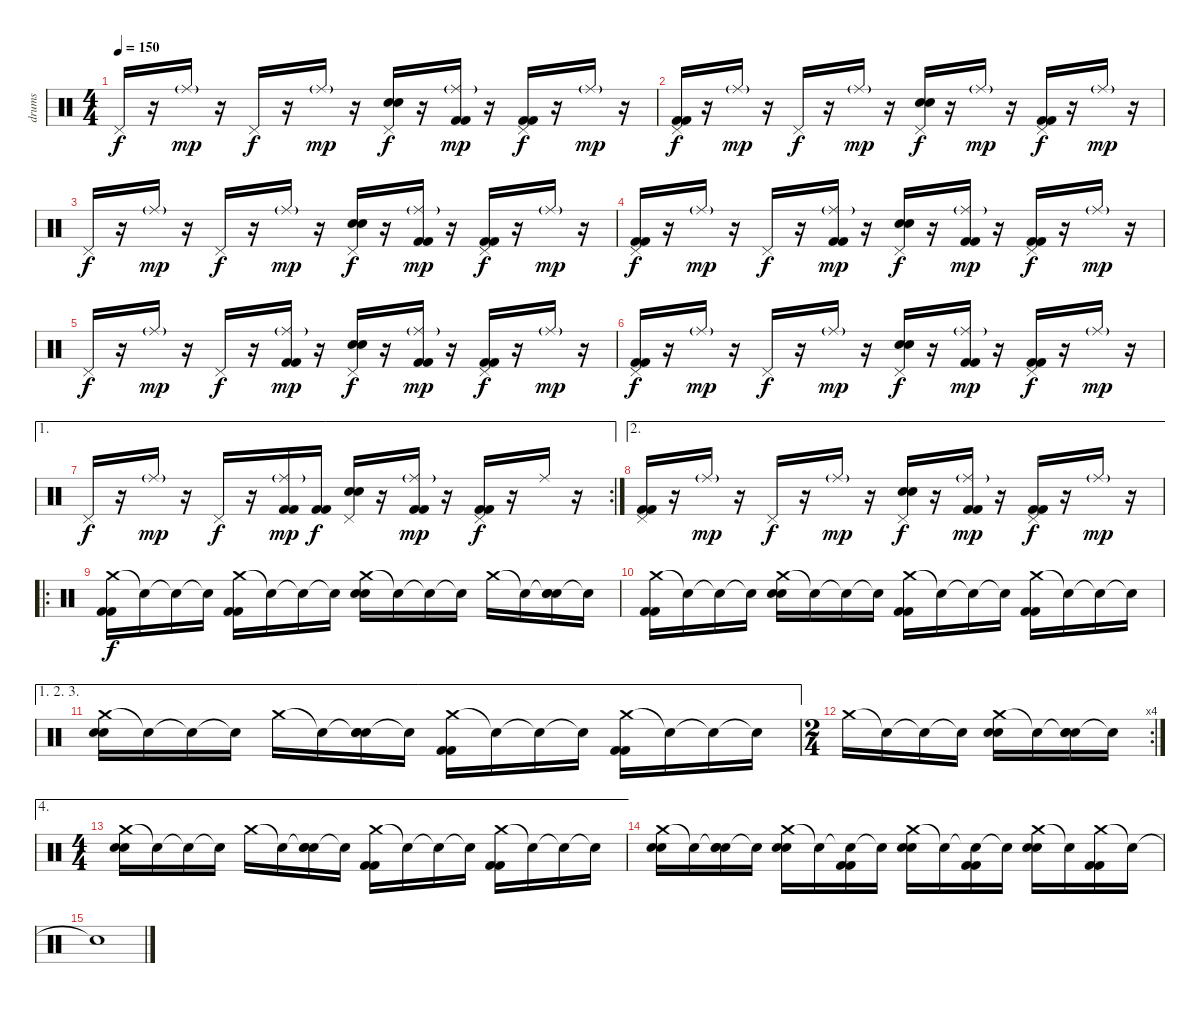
\track ("drums" "drums") {instrument percussion}
\staff {score}
\articulation defaults
\ts (4 4)
\tempo 150
\clef neutral
\ks c "Pedal Hi-Hat (hit)".16{dy f}
r.16 "Ride (middle)"{g}.16{dy mp} r.16 "Pedal Hi-Hat (hit)".16{dy f} r.16 "Ride (middle)"{g}.16{dy mp} r.16 ("Pedal Hi-Hat (hit)" "Electric Snare (hit)" "Electric Snare (hit)").16{dy f} r.16 ("Ride (middle)"{g} "Kick (hit) 2" "Kick (hit) 2").16{dy mp} r.16 ("Pedal Hi-Hat (hit)" "Kick (hit) 2" "Kick (hit) 2").16{dy f} r.16 "Ride (middle)"{g}.16{dy mp} r.16 |
("Pedal Hi-Hat (hit)" "Kick (hit) 2" "Kick (hit) 2").16{dy f} r.16 "Ride (middle)"{g}.16{dy mp} r.16 "Pedal Hi-Hat (hit)".16{dy f} r.16 "Ride (middle)"{g}.16{dy mp} r.16 ("Pedal Hi-Hat (hit)" "Electric Snare (hit)" "Electric Snare (hit)").16{dy f} r.16 "Ride (middle)"{g}.16{dy mp} r.16 ("Pedal Hi-Hat (hit)" "Kick (hit) 2" "Kick (hit) 2").16{dy f} r.16 "Ride (middle)"{g}.16{dy mp} r.16 |
"Pedal Hi-Hat (hit)".16{dy f} r.16 "Ride (middle)"{g}.16{dy mp} r.16 "Pedal Hi-Hat (hit)".16{dy f} r.16 "Ride (middle)"{g}.16{dy mp} r.16 ("Pedal Hi-Hat (hit)" "Electric Snare (hit)" "Electric Snare (hit)").16{dy f} r.16 ("Ride (middle)"{g} "Kick (hit) 2" "Kick (hit) 2").16{dy mp} r.16 ("Pedal Hi-Hat (hit)" "Kick (hit) 2" "Kick (hit) 2").16{dy f} r.16 "Ride (middle)"{g}.16{dy mp} r.16 |
("Pedal Hi-Hat (hit)" "Kick (hit) 2" "Kick (hit) 2").16{dy f} r.16 "Ride (middle)"{g}.16{dy mp} r.16 "Pedal Hi-Hat (hit)".16{dy f} r.16 ("Ride (middle)"{g} "Kick (hit) 2" "Kick (hit) 2").16{dy mp} r.16 ("Pedal Hi-Hat (hit)" "Electric Snare (hit)" "Electric Snare (hit)").16{dy f} r.16 ("Ride (middle)"{g} "Kick (hit) 2" "Kick (hit) 2").16{dy mp} r.16 ("Pedal Hi-Hat (hit)" "Kick (hit) 2" "Kick (hit) 2").16{dy f} r.16 "Ride (middle)"{g}.16{dy mp} r.16 |
"Pedal Hi-Hat (hit)".16{dy f} r.16 "Ride (middle)"{g}.16{dy mp} r.16 "Pedal Hi-Hat (hit)".16{dy f} r.16 ("Ride (middle)"{g} "Kick (hit) 2" "Kick (hit) 2").16{dy mp} r.16 ("Pedal Hi-Hat (hit)" "Electric Snare (hit)" "Electric Snare (hit)").16{dy f} r.16 ("Ride (middle)"{g} "Kick (hit) 2" "Kick (hit) 2").16{dy mp} r.16 ("Pedal Hi-Hat (hit)" "Kick (hit) 2" "Kick (hit) 2").16{dy f} r.16 "Ride (middle)"{g}.16{dy mp} r.16 |
("Pedal Hi-Hat (hit)" "Kick (hit) 2" "Kick (hit) 2").16{dy f} r.16 "Ride (middle)"{g}.16{dy mp} r.16 "Pedal Hi-Hat (hit)".16{dy f} r.16 "Ride (middle)"{g}.16{dy mp} r.16 ("Pedal Hi-Hat (hit)" "Electric Snare (hit)" "Electric Snare (hit)").16{dy f} r.16 ("Ride (middle)"{g} "Kick (hit) 2" "Kick (hit) 2").16{dy mp} r.16 ("Pedal Hi-Hat (hit)" "Kick (hit) 2" "Kick (hit) 2").16{dy f} r.16 "Ride (middle)"{g}.16{dy mp} r.16 |
\ae 1
\rc 2 "Pedal Hi-Hat (hit)".16{dy f}
r.16 "Ride (middle)"{g}.16{dy mp} r.16 "Pedal Hi-Hat (hit)".16{dy f} r.16 ("Ride (middle)"{g} "Kick (hit) 2" "Kick (hit) 2").16{dy mp} ("Kick (hit) 2" "Kick (hit) 2").16{dy f} ("Pedal Hi-Hat (hit)" "Electric Snare (hit)" "Electric Snare (hit)").16 r.16 ("Ride (middle)"{g} "Kick (hit) 2" "Kick (hit) 2").16{dy mp} r.16 ("Pedal Hi-Hat (hit)" "Kick (hit) 2" "Kick (hit) 2").16{dy f} r.16 "Ride (middle)".16 r.16 |
\ae 2
("Pedal Hi-Hat (hit)" "Kick (hit) 2" "Kick (hit) 2").16 r.16 "Ride (middle)"{g}.16{dy mp} r.16 "Pedal Hi-Hat (hit)".16{dy f} r.16 "Ride (middle)"{g}.16{dy mp} r.16 ("Pedal Hi-Hat (hit)" "Electric Snare (hit)" "Electric Snare (hit)").16{dy f} r.16 ("Ride (middle)"{g} "Kick (hit) 2" "Kick (hit) 2").16{dy mp} r.16 ("Pedal Hi-Hat (hit)" "Kick (hit) 2" "Kick (hit) 2").16{dy f} r.16 "Ride (middle)"{g}.16{dy mp} r.16 |
\ro
("Crash medium (hit)" "Kick (hit) 2" "Kick (hit) 2").16{dy f} "Snare (hit)"{t}.16 "Snare (hit)"{t}.16 "Snare (hit)"{t}.16 ("Crash medium (hit)" "Kick (hit) 2" "Kick (hit) 2").16 "Snare (hit)"{t}.16 "Snare (hit)"{t}.16 "Snare (hit)"{t}.16 ("Crash medium (hit)" "Electric Snare (hit)" "Electric Snare (hit)").16 "Snare (hit)"{t}.16 "Snare (hit)"{t}.16 "Snare (hit)"{t}.16 "Crash medium (hit)".16 "Snare (hit)"{t}.16 ("Snare (hit)"{t} "Electric Snare (hit)" "Electric Snare (hit)").16 "Snare (hit)"{t}.16 |
("Crash medium (hit)" "Kick (hit) 2" "Kick (hit) 2").16 "Snare (hit)"{t}.16 "Snare (hit)"{t}.16 "Snare (hit)"{t}.16 ("Crash medium (hit)" "Electric Snare (hit)" "Electric Snare (hit)").16 "Snare (hit)"{t}.16 "Snare (hit)"{t}.16 "Snare (hit)"{t}.16 ("Crash medium (hit)" "Kick (hit) 2" "Kick (hit) 2").16 "Snare (hit)"{t}.16 "Snare (hit)"{t}.16 "Snare (hit)"{t}.16 ("Crash medium (hit)" "Kick (hit) 2" "Kick (hit) 2").16 "Snare (hit)"{t}.16 "Snare (hit)"{t}.16 "Snare (hit)"{t}.16 |
\ae (1 2 3)
("Crash medium (hit)" "Electric Snare (hit)" "Electric Snare (hit)").16 "Snare (hit)"{t}.16 "Snare (hit)"{t}.16 "Snare (hit)"{t}.16 "Crash medium (hit)".16 "Snare (hit)"{t}.16 ("Snare (hit)"{t} "Electric Snare (hit)" "Electric Snare (hit)").16 "Snare (hit)"{t}.16 ("Crash medium (hit)" "Kick (hit) 2" "Kick (hit) 2").16 "Snare (hit)"{t}.16 "Snare (hit)"{t}.16 "Snare (hit)"{t}.16 ("Crash medium (hit)" "Kick (hit) 2" "Kick (hit) 2").16 "Snare (hit)"{t}.16 "Snare (hit)"{t}.16 "Snare (hit)"{t}.16 |
\rc 4
\ts (2 4)
"Crash medium (hit)".16 "Snare (hit)"{t}.16 "Snare (hit)"{t}.16 "Snare (hit)"{t}.16 ("Crash medium (hit)" "Electric Snare (hit)" "Electric Snare (hit)").16 "Snare (hit)"{t}.16 ("Snare (hit)"{t} "Electric Snare (hit)" "Electric Snare (hit)").16 "Snare (hit)"{t}.16 |
\ae 4
\ts (4 4)
("Crash medium (hit)" "Electric Snare (hit)" "Electric Snare (hit)").16 "Snare (hit)"{t}.16 "Snare (hit)"{t}.16 "Snare (hit)"{t}.16 "Crash medium (hit)".16 "Snare (hit)"{t}.16 ("Snare (hit)"{t} "Electric Snare (hit)" "Electric Snare (hit)").16 "Snare (hit)"{t}.16 ("Crash medium (hit)" "Kick (hit) 2" "Kick (hit) 2").16 "Snare (hit)"{t}.16 "Snare (hit)"{t}.16 "Snare (hit)"{t}.16 ("Crash medium (hit)" "Kick (hit) 2" "Kick (hit) 2").16 "Snare (hit)"{t}.16 "Snare (hit)"{t}.16 "Snare (hit)"{t}.16 |
("Crash medium (hit)" "Electric Snare (hit)" "Electric Snare (hit)").16 "Snare (hit)"{t}.16 ("Snare (hit)"{t} "Electric Snare (hit)" "Electric Snare (hit)").16 "Snare (hit)"{t}.16 ("Crash medium (hit)" "Electric Snare (hit)" "Electric Snare (hit)").16 "Snare (hit)"{t}.16 ("Snare (hit)"{t} "Kick (hit) 2" "Kick (hit) 2").16 "Snare (hit)"{t}.16 ("Crash medium (hit)" "Electric Snare (hit)" "Electric Snare (hit)").16 "Snare (hit)"{t}.16 ("Snare (hit)"{t} "Kick (hit) 2" "Kick (hit) 2").16 "Snare (hit)"{t}.16 ("Crash medium (hit)" "Electric Snare (hit)" "Electric Snare (hit)").16 "Snare (hit)"{t}.16 ("Crash medium (hit)" "Kick (hit) 2" "Kick (hit) 2").16 "Snare (hit)"{t}.16 |
"Snare (hit)"{t}.1
